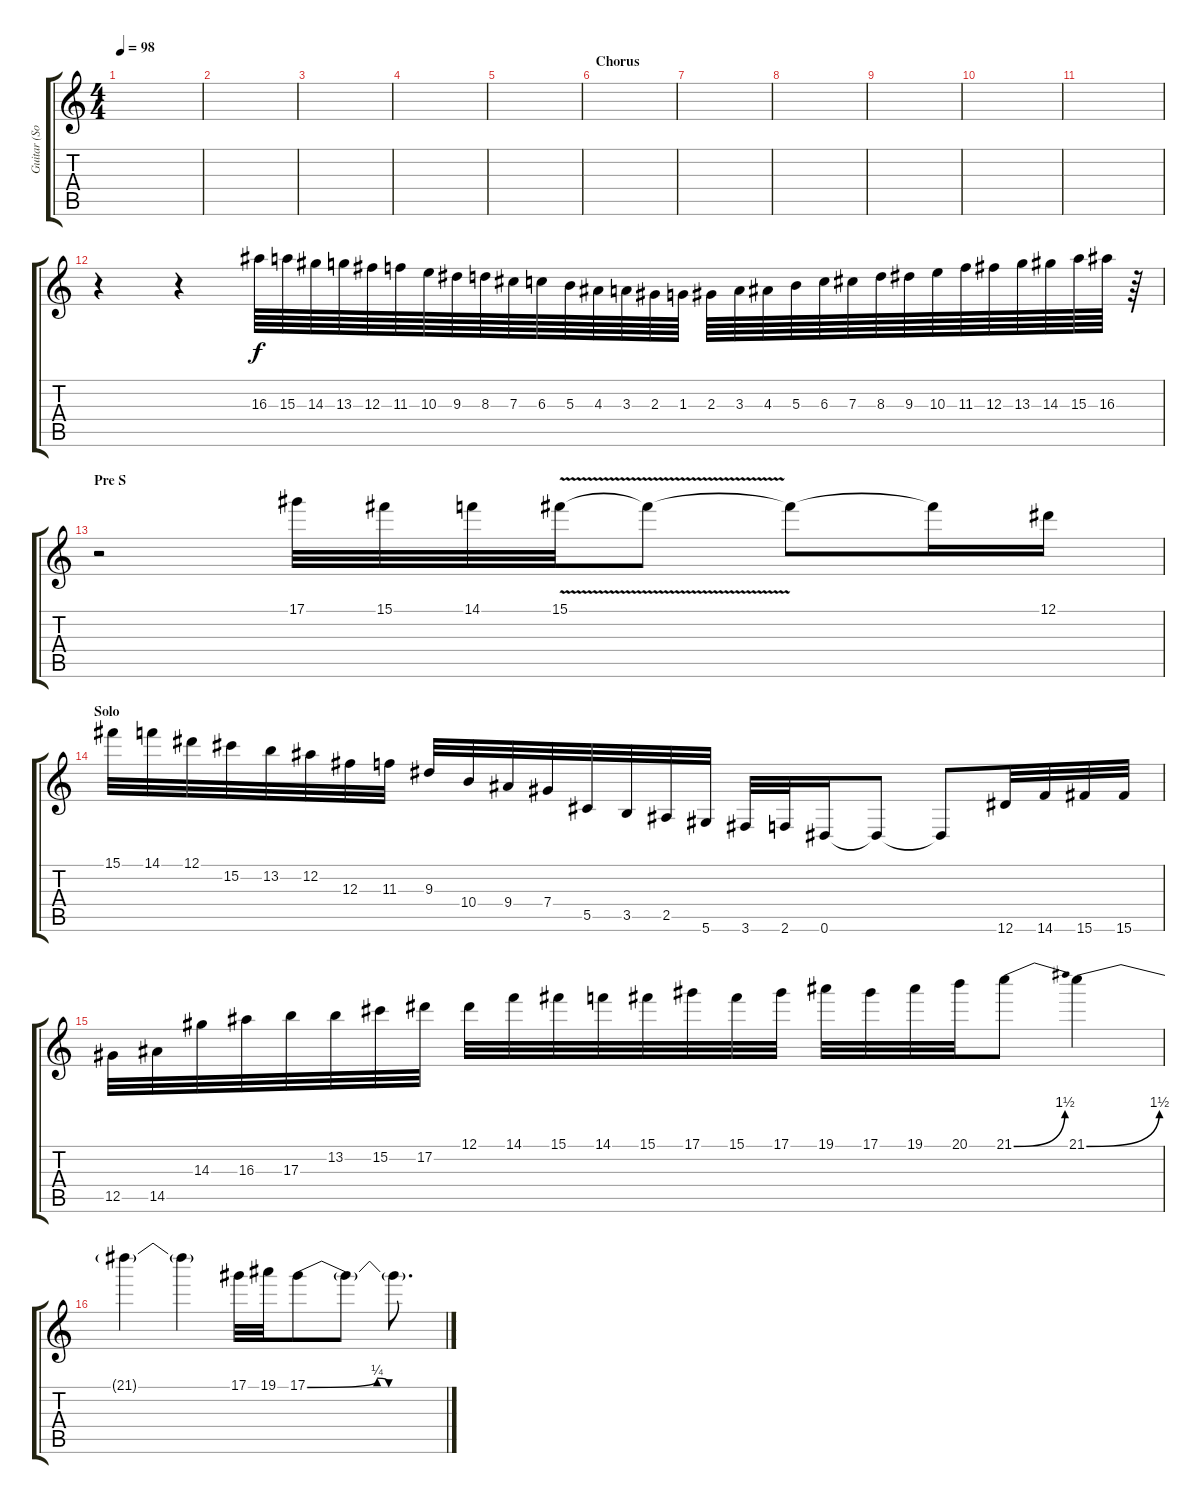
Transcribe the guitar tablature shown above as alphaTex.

\track ("Guitar (Solo)" "Guitar (So") {instrument distortionguitar}
\staff {score tabs}
\tuning (Eb4 Bb3 Gb3 Db3 Ab2 Eb2) {hide}
\ts (4 4)
\tempo 98
\clef g2
\ks c
|
|
|
|
|
\section ("" "Chorus")
|
|
|
|
|
|
r.4 r.4 16.3.64{instrument guitarfretnoise} 15.3.64 14.3.64 13.3.64 12.3.64 11.3.64 10.3.64 9.3.64 8.3.64 7.3.64 6.3.64 5.3.64 4.3.64 3.3.64 2.3.64 1.3.64 2.3.64 3.3.64 4.3.64 5.3.64 6.3.64 7.3.64 8.3.64 9.3.64 10.3.64 11.3.64 12.3.64 13.3.64 14.3.64 15.3.64 16.3.64 r.64 |
\section ("" "Pre S")
r.2{instrument distortionguitar} 17.1.32 15.1.32 14.1.32 15.1{v}.32 15.1{t}.8 15.1{t}.8 15.1{t}.16 12.1.16 |
\section ("" "Solo")
15.1.32 14.1.32 12.1.32 15.2.32 13.2.32 12.2.32 12.3.32 11.3.32 9.3.32 10.4.32 9.4.32 7.4.32 5.5.32 3.5.32 2.5.32 5.6.32 3.6.32 2.6.32 0.6.16 0.6{t}.8 0.6{t}.8 12.6.32 14.6.32 15.6.32 15.6.32 |
12.5.32 14.5.32 14.3.32 16.3.32 17.3.32 13.2.32 15.2.32 17.2.32 12.1.32 14.1.32 15.1.32 14.1.32 15.1.32 17.1.32 15.1.32 17.1.32 19.1.32 17.1.32 19.1.32 20.1.32 21.1{be (bend 0 0 60 6)}.8 21.1{be (bend 0 0 60 6)}.4 |
21.1{t}.4 21.1{t}.4 17.1.32 19.1.32 17.1{be (custom 0 0 30 1 35 0 60 0)}.8 17.1{t}.8 17.1{t}.8{d}
